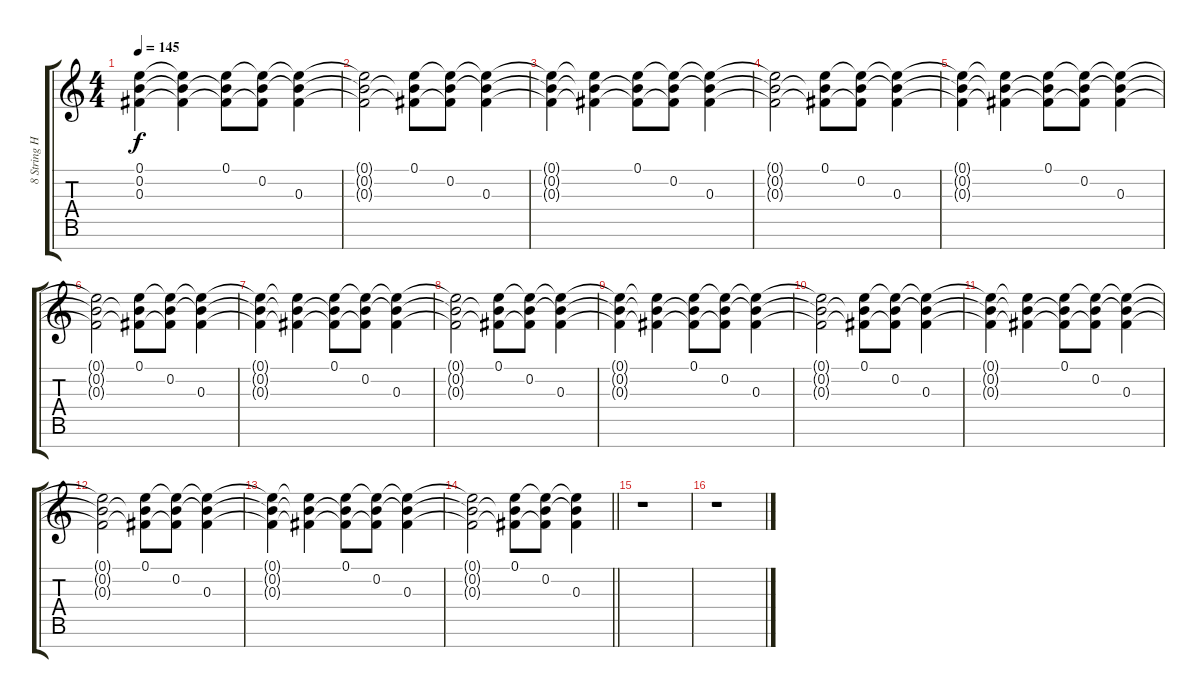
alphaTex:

\track ("8 String HIGH LEFT" "8 String H") {instrument distortionguitar}
\staff {score tabs}
\tuning (E4 B3 Gb3 E3 B2 E2 B1) {hide}
\ts (4 4)
\tempo 145
\clef g2
\ks c
(0.1{t} 0.2{t} 0.3{t}).4{dy f beam merge} (0.1{t} 0.2{t} 0.3{t}).4 (0.1 0.2{t} 0.3{t}).8 (0.1{t} 0.2 0.3{t}).8 (0.1{t} 0.2{t} 0.3).4 |
(0.1{t} 0.2{t} 0.3{t}).2 (0.1 0.2{t} 0.3{t}).8 (0.1{t} 0.2 0.3{t}).8 (0.1{t} 0.2{t} 0.3).4 |
(0.1{t} 0.2{t} 0.3{t}).4{beam merge} (0.1{t} 0.2{t} 0.3{t}).4 (0.1 0.2{t} 0.3{t}).8 (0.1{t} 0.2 0.3{t}).8 (0.1{t} 0.2{t} 0.3).4 |
(0.1{t} 0.2{t} 0.3{t}).2 (0.1 0.2{t} 0.3{t}).8 (0.1{t} 0.2 0.3{t}).8 (0.1{t} 0.2{t} 0.3).4 |
(0.1{t} 0.2{t} 0.3{t}).4{beam merge} (0.1{t} 0.2{t} 0.3{t}).4 (0.1 0.2{t} 0.3{t}).8 (0.1{t} 0.2 0.3{t}).8 (0.1{t} 0.2{t} 0.3).4 |
(0.1{t} 0.2{t} 0.3{t}).2 (0.1 0.2{t} 0.3{t}).8 (0.1{t} 0.2 0.3{t}).8 (0.1{t} 0.2{t} 0.3).4 |
(0.1{t} 0.2{t} 0.3{t}).4{beam merge} (0.1{t} 0.2{t} 0.3{t}).4 (0.1 0.2{t} 0.3{t}).8 (0.1{t} 0.2 0.3{t}).8 (0.1{t} 0.2{t} 0.3).4 |
(0.1{t} 0.2{t} 0.3{t}).2 (0.1 0.2{t} 0.3{t}).8 (0.1{t} 0.2 0.3{t}).8 (0.1{t} 0.2{t} 0.3).4 |
(0.1{t} 0.2{t} 0.3{t}).4{beam merge} (0.1{t} 0.2{t} 0.3{t}).4 (0.1 0.2{t} 0.3{t}).8 (0.1{t} 0.2 0.3{t}).8 (0.1{t} 0.2{t} 0.3).4 |
(0.1{t} 0.2{t} 0.3{t}).2 (0.1 0.2{t} 0.3{t}).8 (0.1{t} 0.2 0.3{t}).8 (0.1{t} 0.2{t} 0.3).4 |
(0.1{t} 0.2{t} 0.3{t}).4{beam merge} (0.1{t} 0.2{t} 0.3{t}).4 (0.1 0.2{t} 0.3{t}).8 (0.1{t} 0.2 0.3{t}).8 (0.1{t} 0.2{t} 0.3).4 |
(0.1{t} 0.2{t} 0.3{t}).2 (0.1 0.2{t} 0.3{t}).8 (0.1{t} 0.2 0.3{t}).8 (0.1{t} 0.2{t} 0.3).4 |
(0.1{t} 0.2{t} 0.3{t}).4{beam merge} (0.1{t} 0.2{t} 0.3{t}).4 (0.1 0.2{t} 0.3{t}).8 (0.1{t} 0.2 0.3{t}).8 (0.1{t} 0.2{t} 0.3).4 |
\barLineRight lightlight
(0.1{t} 0.2{t} 0.3{t}).2 (0.1 0.2{t} 0.3{t}).8 (0.1{t} 0.2 0.3{t}).8 (0.1{t} 0.2{t} 0.3).4 |
\section ("" "")
r.1{volume 13} |
r.1
